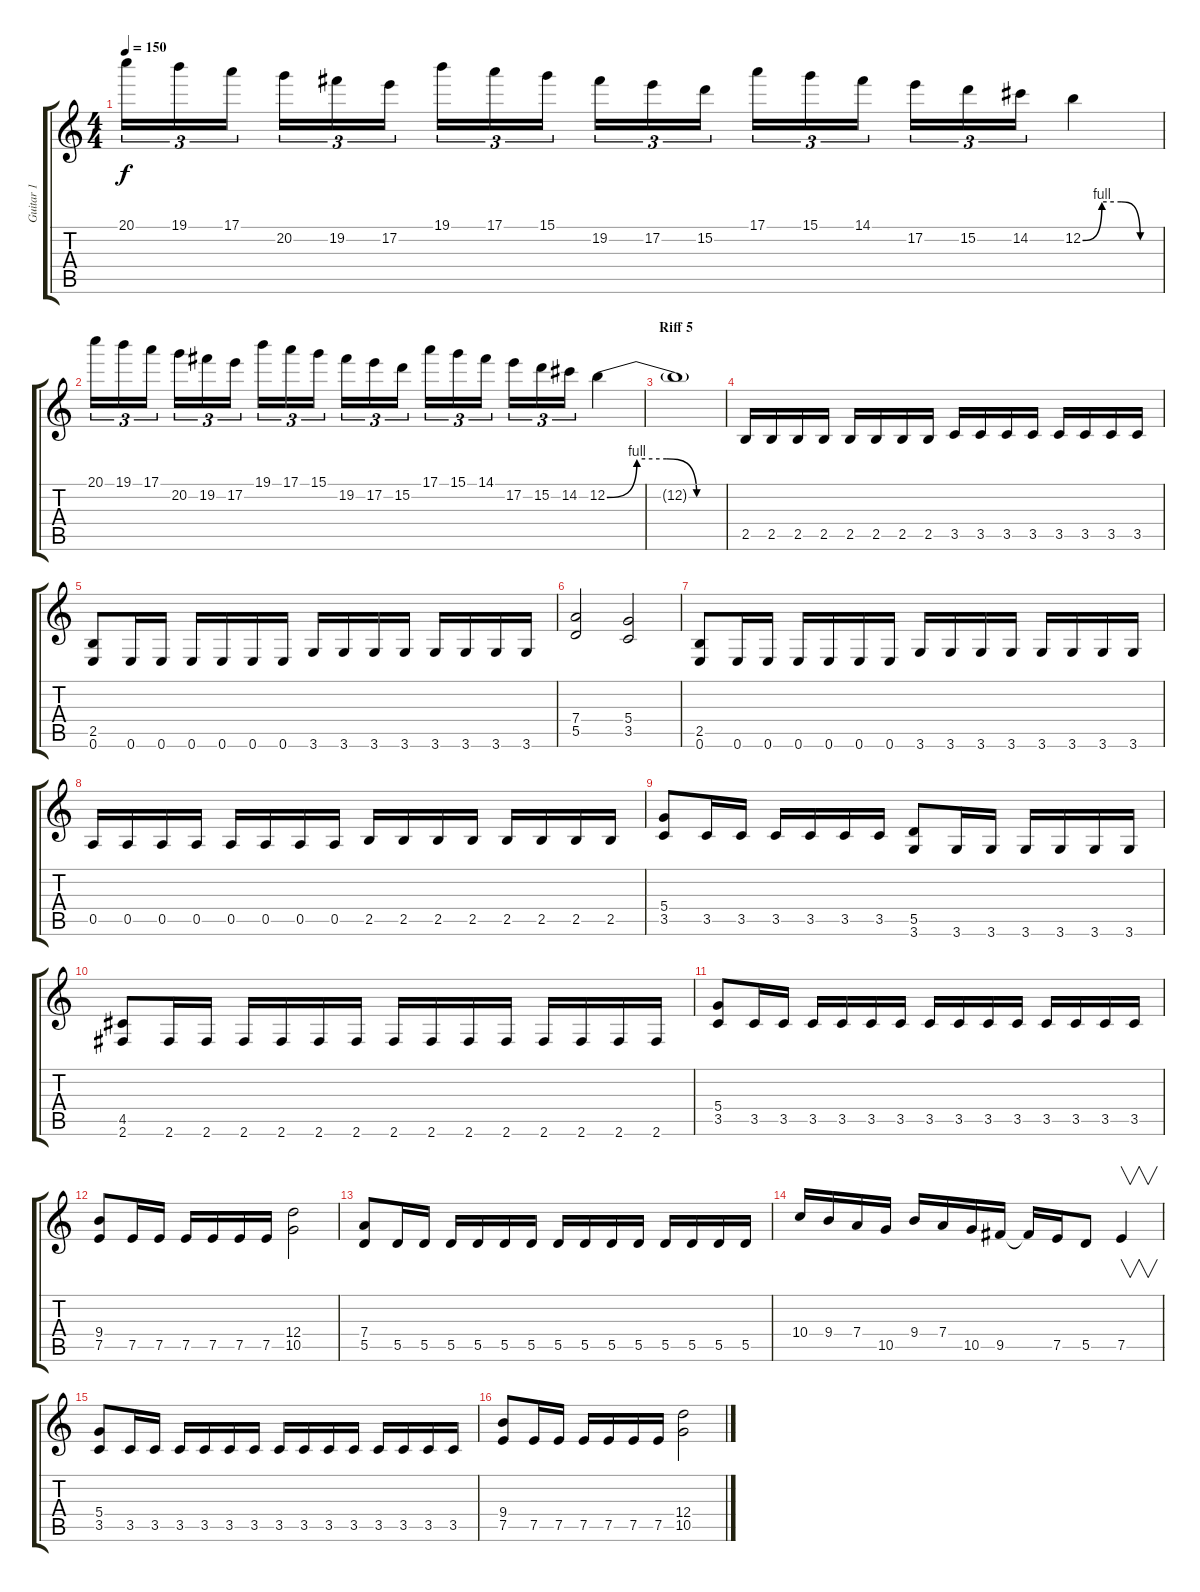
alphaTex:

\track ("Guitar 1" "Guitar 1") {instrument overdrivenguitar}
\staff {score tabs}
\tuning (E4 B3 G3 D3 A2 E2) {hide}
\ts (4 4)
\tempo 150
\clef g2
\ks c
20.1.16{tu (3 2) dy f} 19.1.16{tu (3 2)} 17.1.16{tu (3 2)} 20.2.16{tu (3 2)} 19.2.16{tu (3 2)} 17.2.16{tu (3 2)} 19.1.16{tu (3 2)} 17.1.16{tu (3 2)} 15.1.16{tu (3 2)} 19.2.16{tu (3 2)} 17.2.16{tu (3 2)} 15.2.16{tu (3 2)} 17.1.16{tu (3 2)} 15.1.16{tu (3 2)} 14.1.16{tu (3 2)} 17.2.16{tu (3 2)} 15.2.16{tu (3 2)} 14.2.16{tu (3 2)} 12.2{be (custom 0 0 15 4 30 4 45 0 60 0)}.4 |
20.1.16{tu (3 2)} 19.1.16{tu (3 2)} 17.1.16{tu (3 2)} 20.2.16{tu (3 2)} 19.2.16{tu (3 2)} 17.2.16{tu (3 2)} 19.1.16{tu (3 2)} 17.1.16{tu (3 2)} 15.1.16{tu (3 2)} 19.2.16{tu (3 2)} 17.2.16{tu (3 2)} 15.2.16{tu (3 2)} 17.1.16{tu (3 2)} 15.1.16{tu (3 2)} 14.1.16{tu (3 2)} 17.2.16{tu (3 2)} 15.2.16{tu (3 2)} 14.2.16{tu (3 2)} 12.2{be (custom 0 0 15 4 30 4 45 0 60 0)}.4 |
\section ("" "Riff 5")
12.2{t}.1{volume 14} |
2.5.16 2.5.16 2.5.16 2.5.16 2.5.16 2.5.16 2.5.16 2.5.16 3.5.16 3.5.16 3.5.16 3.5.16 3.5.16 3.5.16 3.5.16 3.5.16 |
(2.5 0.6).8 0.6.16 0.6.16 0.6.16 0.6.16 0.6.16 0.6.16 3.6.16 3.6.16 3.6.16 3.6.16 3.6.16 3.6.16 3.6.16 3.6.16 |
(7.4 5.5).2 (5.4 3.5).2 |
(2.5 0.6).8 0.6.16 0.6.16 0.6.16 0.6.16 0.6.16 0.6.16 3.6.16 3.6.16 3.6.16 3.6.16 3.6.16 3.6.16 3.6.16 3.6.16 |
0.5.16 0.5.16 0.5.16 0.5.16 0.5.16 0.5.16 0.5.16 0.5.16 2.5.16 2.5.16 2.5.16 2.5.16 2.5.16 2.5.16 2.5.16 2.5.16 |
(5.4 3.5).8 3.5.16 3.5.16 3.5.16 3.5.16 3.5.16 3.5.16 (5.5 3.6).8 3.6.16 3.6.16 3.6.16 3.6.16 3.6.16 3.6.16 |
(4.5 2.6).8 2.6.16 2.6.16 2.6.16 2.6.16 2.6.16 2.6.16 2.6.16 2.6.16 2.6.16 2.6.16 2.6.16 2.6.16 2.6.16 2.6.16 |
(5.4 3.5).8 3.5.16 3.5.16 3.5.16 3.5.16 3.5.16 3.5.16 3.5.16 3.5.16 3.5.16 3.5.16 3.5.16 3.5.16 3.5.16 3.5.16 |
(9.4 7.5).8 7.5.16 7.5.16 7.5.16 7.5.16 7.5.16 7.5.16 (12.4 10.5).2 |
(7.4 5.5).8 5.5.16 5.5.16 5.5.16 5.5.16 5.5.16 5.5.16 5.5.16 5.5.16 5.5.16 5.5.16 5.5.16 5.5.16 5.5.16 5.5.16 |
10.4.16 9.4.16 7.4.16 10.5.16 9.4.16 7.4.16 10.5.16 9.5.16 9.5{t}.16 7.5.16 5.5.8 7.5.4{v} |
(5.4 3.5).8 3.5.16 3.5.16 3.5.16 3.5.16 3.5.16 3.5.16 3.5.16 3.5.16 3.5.16 3.5.16 3.5.16 3.5.16 3.5.16 3.5.16 |
(9.4 7.5).8 7.5.16 7.5.16 7.5.16 7.5.16 7.5.16 7.5.16 (12.4 10.5).2
